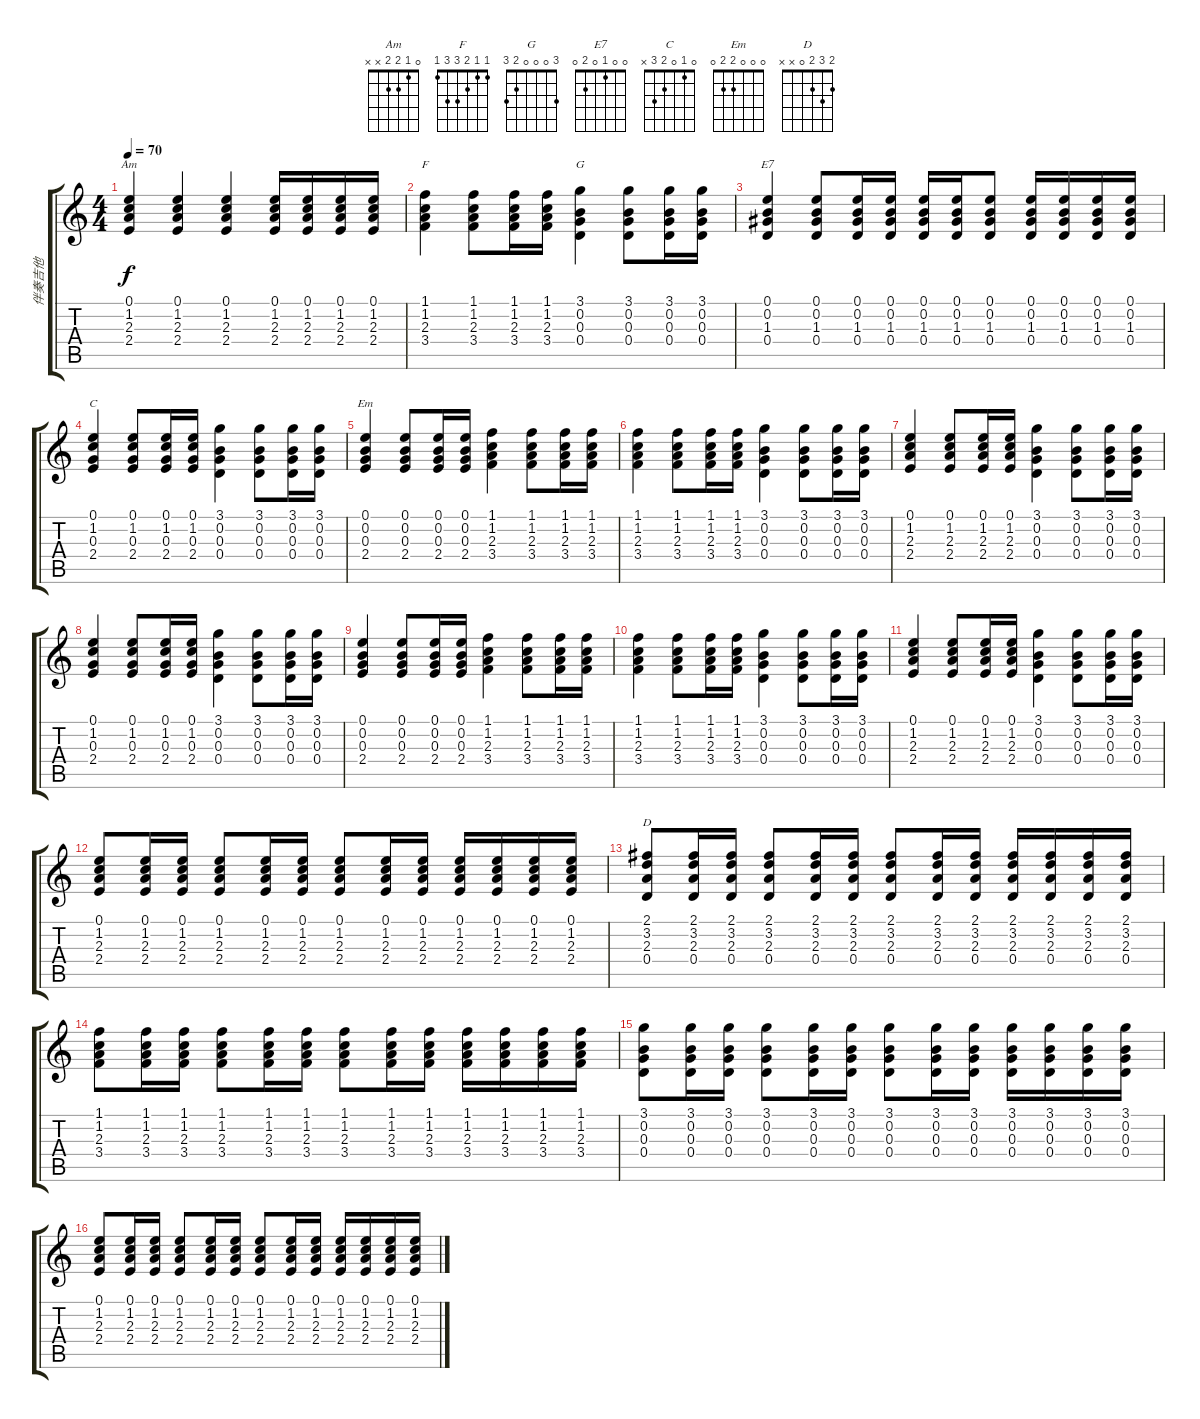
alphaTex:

\track ("伴奏吉他" "伴奏吉他") {instrument acousticguitarsteel}
\staff {score tabs}
\tuning (E4 B3 G3 D3 A2 E2) {hide}
\chord ("Am" 0 1 2 2 x x)
\chord ("F" 1 1 2 3 3 1)
\chord ("G" 3 0 0 0 2 3)
\chord ("E7" 0 0 1 0 2 0)
\chord ("C" 0 1 0 2 3 x)
\chord ("Em" 0 0 0 2 2 0)
\chord ("D" 2 3 2 0 x x)
\ts (4 4)
\tempo 70
\clef g2
\ks c
(0.1 1.2 2.3 2.4).4{ch "Am" dy f} (0.1 1.2 2.3 2.4).4 (0.1 1.2 2.3 2.4).4 (0.1 1.2 2.3 2.4).16 (0.1 1.2 2.3 2.4).16 (0.1 1.2 2.3 2.4).16 (0.1 1.2 2.3 2.4).16 |
(1.1 1.2 2.3 3.4).4{ch "F"} (1.1 1.2 2.3 3.4).8 (1.1 1.2 2.3 3.4).16 (1.1 1.2 2.3 3.4).16 (3.1 0.2 0.3 0.4).4{ch "G"} (3.1 0.2 0.3 0.4).8 (3.1 0.2 0.3 0.4).16 (3.1 0.2 0.3 0.4).16 |
(0.1 0.2 1.3 0.4).4{ch "E7"} (0.1 0.2 1.3 0.4).8 (0.1 0.2 1.3 0.4).16 (0.1 0.2 1.3 0.4).16 (0.1 0.2 1.3 0.4).16 (0.1 0.2 1.3 0.4).16 (0.1 0.2 1.3 0.4).8 (0.1 0.2 1.3 0.4).16 (0.1 0.2 1.3 0.4).16 (0.1 0.2 1.3 0.4).16 (0.1 0.2 1.3 0.4).16 |
(0.1 1.2 0.3 2.4).4{ch "C"} (0.1 1.2 0.3 2.4).8 (0.1 1.2 0.3 2.4).16 (0.1 1.2 0.3 2.4).16 (3.1 0.2 0.3 0.4).4 (3.1 0.2 0.3 0.4).8 (3.1 0.2 0.3 0.4).16 (3.1 0.2 0.3 0.4).16 |
(0.1 0.2 0.3 2.4).4{ch "Em"} (0.1 0.2 0.3 2.4).8 (0.1 0.2 0.3 2.4).16 (0.1 0.2 0.3 2.4).16 (1.1 1.2 2.3 3.4).4 (1.1 1.2 2.3 3.4).8 (1.1 1.2 2.3 3.4).16 (1.1 1.2 2.3 3.4).16 |
(1.1 1.2 2.3 3.4).4 (1.1 1.2 2.3 3.4).8 (1.1 1.2 2.3 3.4).16 (1.1 1.2 2.3 3.4).16 (3.1 0.2 0.3 0.4).4 (3.1 0.2 0.3 0.4).8 (3.1 0.2 0.3 0.4).16 (3.1 0.2 0.3 0.4).16 |
(0.1 1.2 2.3 2.4).4 (0.1 1.2 2.3 2.4).8 (0.1 1.2 2.3 2.4).16 (0.1 1.2 2.3 2.4).16 (3.1 0.2 0.3 0.4).4 (3.1 0.2 0.3 0.4).8 (3.1 0.2 0.3 0.4).16 (3.1 0.2 0.3 0.4).16 |
(0.1 1.2 0.3 2.4).4 (0.1 1.2 0.3 2.4).8 (0.1 1.2 0.3 2.4).16 (0.1 1.2 0.3 2.4).16 (3.1 0.2 0.3 0.4).4 (3.1 0.2 0.3 0.4).8 (3.1 0.2 0.3 0.4).16 (3.1 0.2 0.3 0.4).16 |
(0.1 0.2 0.3 2.4).4 (0.1 0.2 0.3 2.4).8 (0.1 0.2 0.3 2.4).16 (0.1 0.2 0.3 2.4).16 (1.1 1.2 2.3 3.4).4 (1.1 1.2 2.3 3.4).8 (1.1 1.2 2.3 3.4).16 (1.1 1.2 2.3 3.4).16 |
(1.1 1.2 2.3 3.4).4 (1.1 1.2 2.3 3.4).8 (1.1 1.2 2.3 3.4).16 (1.1 1.2 2.3 3.4).16 (3.1 0.2 0.3 0.4).4 (3.1 0.2 0.3 0.4).8 (3.1 0.2 0.3 0.4).16 (3.1 0.2 0.3 0.4).16 |
(0.1 1.2 2.3 2.4).4 (0.1 1.2 2.3 2.4).8 (0.1 1.2 2.3 2.4).16 (0.1 1.2 2.3 2.4).16 (3.1 0.2 0.3 0.4).4 (3.1 0.2 0.3 0.4).8 (3.1 0.2 0.3 0.4).16 (3.1 0.2 0.3 0.4).16 |
(0.1 1.2 2.3 2.4).8 (0.1 1.2 2.3 2.4).16 (0.1 1.2 2.3 2.4).16 (0.1 1.2 2.3 2.4).8 (0.1 1.2 2.3 2.4).16 (0.1 1.2 2.3 2.4).16 (0.1 1.2 2.3 2.4).8 (0.1 1.2 2.3 2.4).16 (0.1 1.2 2.3 2.4).16 (0.1 1.2 2.3 2.4).16 (0.1 1.2 2.3 2.4).16 (0.1 1.2 2.3 2.4).16 (0.1 1.2 2.3 2.4).16 |
(2.1 3.2 2.3 0.4).8{ch "D"} (2.1 3.2 2.3 0.4).16 (2.1 3.2 2.3 0.4).16 (2.1 3.2 2.3 0.4).8 (2.1 3.2 2.3 0.4).16 (2.1 3.2 2.3 0.4).16 (2.1 3.2 2.3 0.4).8 (2.1 3.2 2.3 0.4).16 (2.1 3.2 2.3 0.4).16 (2.1 3.2 2.3 0.4).16 (2.1 3.2 2.3 0.4).16 (2.1 3.2 2.3 0.4).16 (2.1 3.2 2.3 0.4).16 |
(1.1 1.2 2.3 3.4).8 (1.1 1.2 2.3 3.4).16 (1.1 1.2 2.3 3.4).16 (1.1 1.2 2.3 3.4).8 (1.1 1.2 2.3 3.4).16 (1.1 1.2 2.3 3.4).16 (1.1 1.2 2.3 3.4).8 (1.1 1.2 2.3 3.4).16 (1.1 1.2 2.3 3.4).16 (1.1 1.2 2.3 3.4).16 (1.1 1.2 2.3 3.4).16 (1.1 1.2 2.3 3.4).16 (1.1 1.2 2.3 3.4).16 |
(3.1 0.2 0.3 0.4).8 (3.1 0.2 0.3 0.4).16 (3.1 0.2 0.3 0.4).16 (3.1 0.2 0.3 0.4).8 (3.1 0.2 0.3 0.4).16 (3.1 0.2 0.3 0.4).16 (3.1 0.2 0.3 0.4).8 (3.1 0.2 0.3 0.4).16 (3.1 0.2 0.3 0.4).16 (3.1 0.2 0.3 0.4).16 (3.1 0.2 0.3 0.4).16 (3.1 0.2 0.3 0.4).16 (3.1 0.2 0.3 0.4).16 |
(0.1 1.2 2.3 2.4).8 (0.1 1.2 2.3 2.4).16 (0.1 1.2 2.3 2.4).16 (0.1 1.2 2.3 2.4).8 (0.1 1.2 2.3 2.4).16 (0.1 1.2 2.3 2.4).16 (0.1 1.2 2.3 2.4).8 (0.1 1.2 2.3 2.4).16 (0.1 1.2 2.3 2.4).16 (0.1 1.2 2.3 2.4).16 (0.1 1.2 2.3 2.4).16 (0.1 1.2 2.3 2.4).16 (0.1 1.2 2.3 2.4).16
